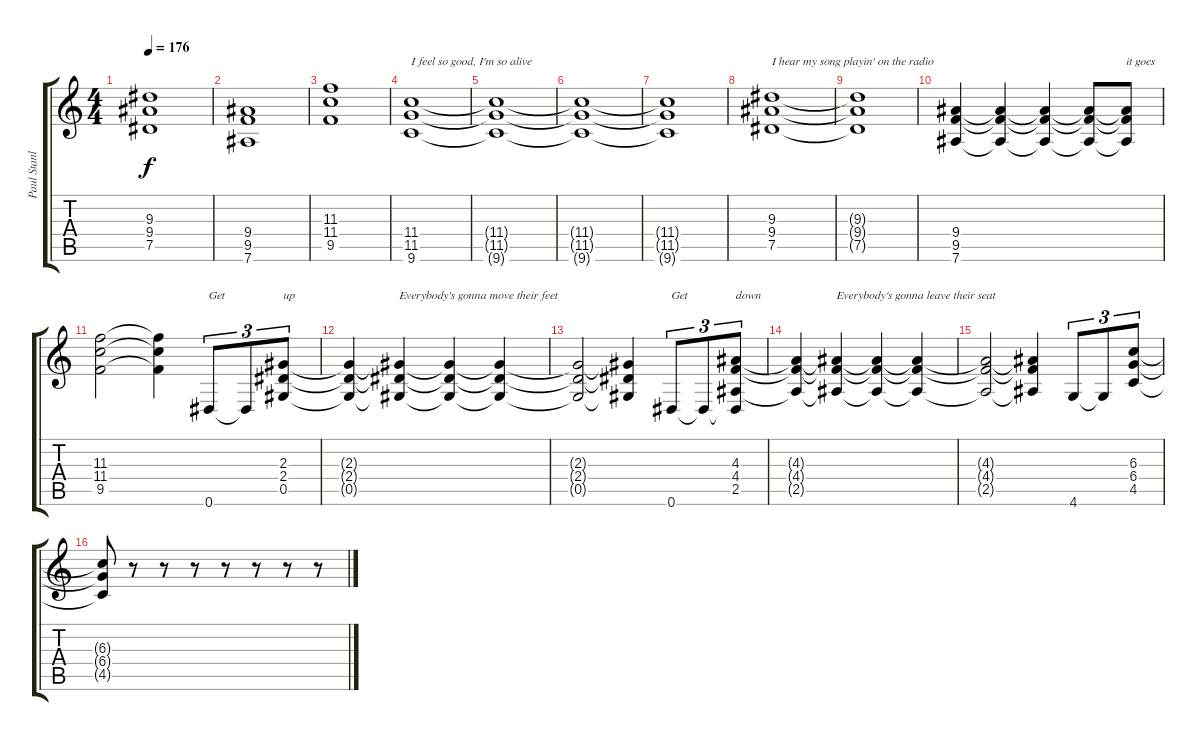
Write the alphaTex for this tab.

\track ("Paul Stanley" "Paul Stanl") {instrument distortionguitar}
\staff {score tabs}
\tuning (Eb4 Bb3 Gb3 Db3 Ab2 Eb2) {hide}
\ts (4 4)
\tempo 176
\clef g2
\ks c
(9.3{t} 9.4{t} 7.5{t}).1{dy f} |
(9.4 9.5 7.6).1 |
(11.3 11.4 9.5).1 |
(11.4 11.5 9.6).1{txt "I feel so good, I'm so alive"} |
(11.4{t} 11.5{t} 9.6{t}).1 |
(11.4{t} 11.5{t} 9.6{t}).1 |
(11.4{t} 11.5{t} 9.6{t}).1 |
(9.3 9.4 7.5).1{txt "I hear my song playin' on the radio"} |
(9.3{t} 9.4{t} 7.5{t}).1 |
(9.4 9.5 7.6).4 (9.4{t} 9.5{t} 7.6{t}).4 (9.4{t} 9.5{t} 7.6{t}).4 (9.4{t} 9.5{t} 7.6{t}).8 (9.4{t} 9.5{t} 7.6{t}).8{txt "it goes"} |
(11.3 11.4 9.5).2 (11.3{t} 11.4{t} 9.5{t}).4 0.6.8{tu (3 2) txt "Get"} 0.6{t}.8{tu (3 2)} (2.3 2.4 0.5).8{tu (3 2) txt "up"} |
(2.3{t} 2.4{t} 0.5{t}).4 (2.3{t} 2.4{t} 0.5{t}).4{txt "Everybody's gonna move their feet"} (2.3{t} 2.4{t} 0.5{t}).4 (2.3{t} 2.4{t} 0.5{t}).4 |
(2.3{t} 2.4{t} 0.5{t}).2 (2.3{t} 2.4{t} 0.5{t}).4 0.6.8{tu (3 2) txt "Get"} 0.6{t}.8{tu (3 2)} (4.3 4.4 2.5 0.6{t}).8{tu (3 2) txt "down"} |
(4.3{t} 4.4{t} 2.5{t}).4 (4.3{t} 4.4{t} 2.5{t}).4{txt "Everybody's gonna leave their seat"} (4.3{t} 4.4{t} 2.5{t}).4 (4.3{t} 4.4{t} 2.5{t}).4 |
(4.3{t} 4.4{t} 2.5{t}).2 (4.3{t} 4.4{t} 2.5{t}).4 4.6.8{tu (3 2)} 4.6{t}.8{tu (3 2)} (6.3 6.4 4.5).8{tu (3 2)} |
(6.3{t} 6.4{t} 4.5{t}).8 r.8 r.8 r.8 r.8 r.8 r.8 r.8
